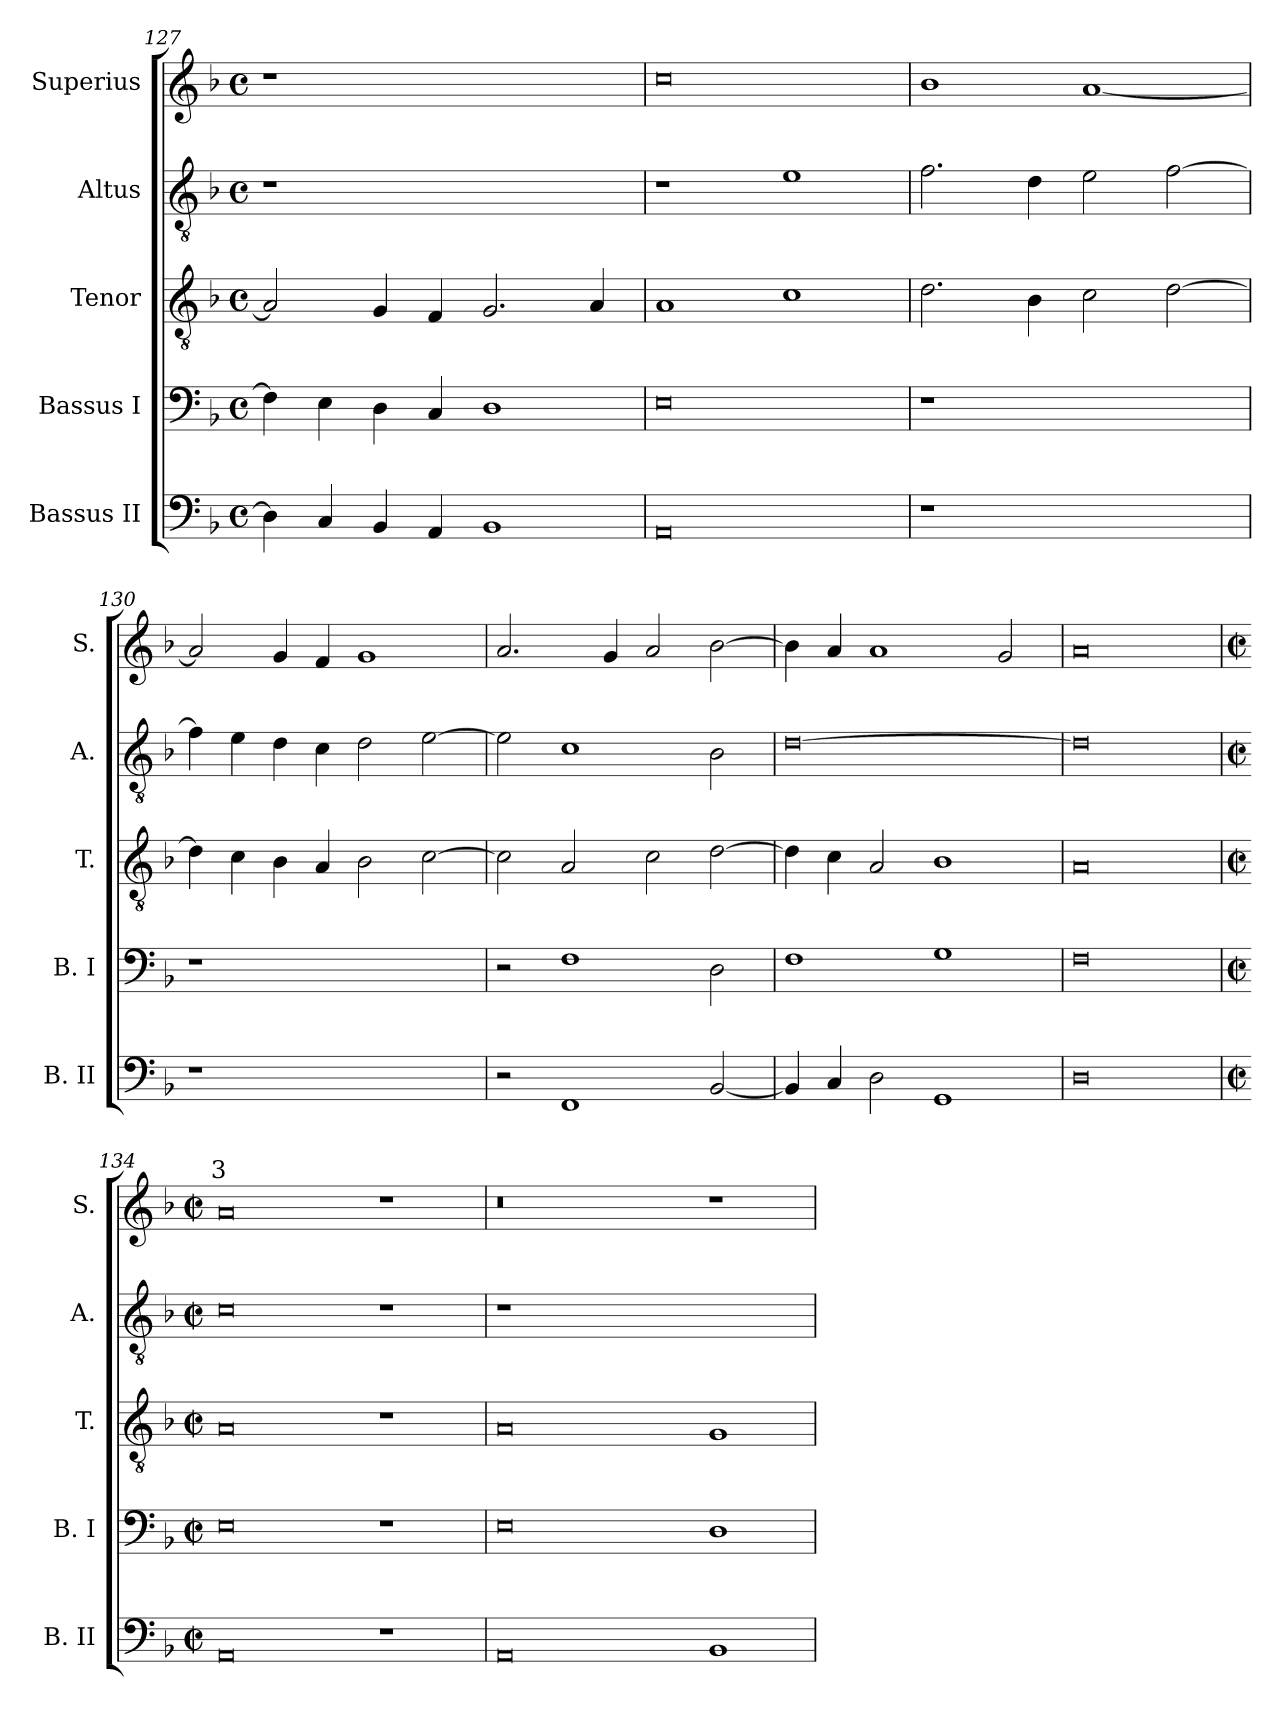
**kern	**kern	**kern	**kern	**kern
*part5	*part4	*part3	*part2	*part1
*staff5	*staff4	*staff3	*staff2	*staff1
*I"Bassus II	*I"Bassus I	*I"Tenor	*I"Altus	*I"Superius
*I'B. II	*I'B. I	*I'T.	*I'A.	*I'S.
*clefF4	*clefF4	*clefGv2	*clefGv2	*clefG2
*	*	*ITrd7c12	*ITrd7c12	*
*k[b-]	*k[b-]	*k[b-]	*k[b-]	*k[b-]
*F:	*F:	*F:	*F:	*F:
*M4/4	*M4/4	*M4/4	*M4/4	*M4/4
*met(c)	*met(c)	*met(c)	*met(c)	*met(c)
=127	=127	=127	=127	=127
!	!	!	!LO:N:vis=1	!LO:N:vis=1
4Di\]	4Fi\]	2AAi/]	1r	1r
4Ci/	4Ei\	.	.	.
4BB-i/	4Di\	4GGi/	.	.
4AAi/	4Ci/	4FFi/	.	.
1BB-i	1Di	2.GGi/	1ryy	1ryy
.	.	4AAi/	.	.
=128	=128	=128	=128	=128
0AAi	0Ei	1AAi	1r	0cci
.	.	1Ci	1Ei	.
!!LO:LB:g=z
=129	=129	=129	=129	=129
!LO:N:vis=1	!LO:N:vis=1	!	!	!
1r	1r	2.Di\	2.Fi\	1b-i
.	.	4BB-i\	4Di\	.
1ryy	1ryy	2Ci\	2Ei\	[<1ai
.	.	[>2Di\	[>2Fi\	.
=130	=130	=130	=130	=130
!LO:N:vis=1	!LO:N:vis=1	!	!	!
1r	1r	4Di\]	4Fi\]	2ai/]
.	.	4Ci\	4Ei\	.
.	.	4BB-i\	4Di\	4gi/
.	.	4AAi/	4Ci\	4fi/
1ryy	1ryy	2BB-i\	2Di\	1gi
.	.	[>2Ci\	[>2Ei\	.
=131	=131	=131	=131	=131
2r	2r	2Ci\]	2Ei\]	2.ai/
1FFi	1Fi	2AAi/	1Ci	.
.	.	.	.	4gi/
.	.	2Ci\	.	2ai/
[<2BB-i/	2Di\	[>2Di\	2BB-i\	[>2b-i\
=132	=132	=132	=132	=132
4BB-i/]	1Fi	4Di\]	[>0Di	4b-i\]
4Ci/	.	4Ci\	.	4ai/
2Di\	.	2AAi/	.	1ai
1GGi	1Gi	1BB-i	.	.
.	.	.	.	2gi/
=133	=133	=133	=133	=133
0Di	0Fi	0AAi	0Di]	0ai
!!LO:PB:g=z
=134	=134	=134	=134	=134
*M2/2	*M2/2	*M2/2	*M2/2	*M2/2
*met(c|)	*met(c|)	*met(c|)	*met(c|)	*met(c|)
!	!	!	!	!LO:TX:cj:t=3
0AAi	0Ei	0AAi	0Ci	0ai
1r	1r	1r	1r	1r
=135	=135	=135	=135	=135
!	!	!	!LO:N:vis=1	!
0AAi	0Ei	0AAi	1r	0r
.	.	.	0ryy	.
1BB-i	1Di	1GGi	.	1r
=	=	=	=	=
*-	*-	*-	*-	*-
